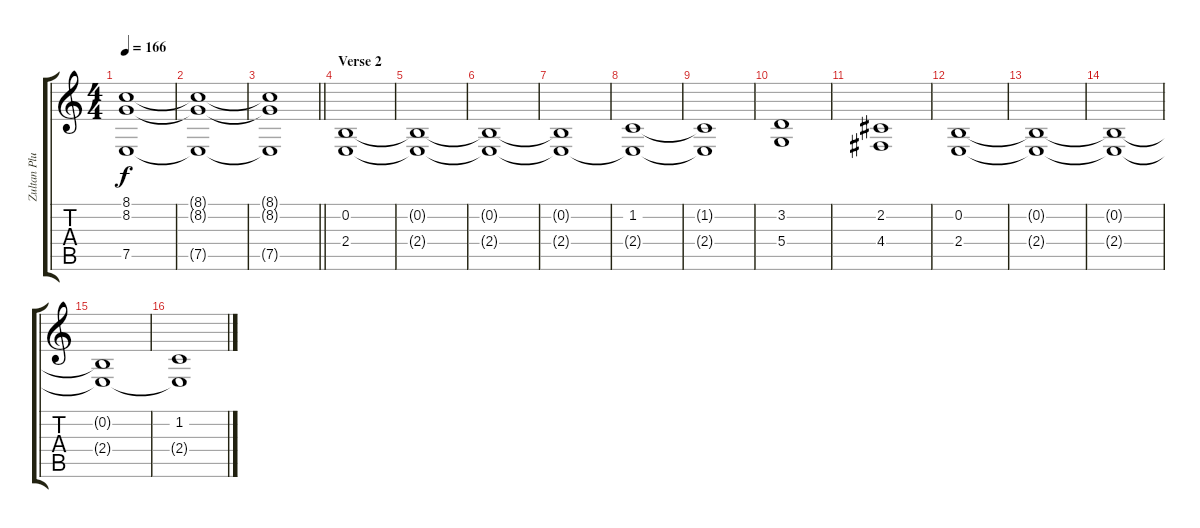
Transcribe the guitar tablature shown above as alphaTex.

\track ("Zultan Pluto (Keyboard)" "Zultan Plu") {instrument synthvoice}
\staff {score tabs}
\tuning (E4 B3 G3 D3 A2 E2) {hide}
\ts (4 4)
\tempo 166
\clef g2
\ks c
(8.1{t} 8.2{t} 7.5{t}).1{dy f} |
(8.1{t} 8.2{t} 7.5{t}).1 |
\barLineRight lightlight
(8.1{t} 8.2{t} 7.5{t}).1 |
\section ("" "Verse 2")
(0.2 2.4).1 |
(0.2{t} 2.4{t}).1 |
(0.2{t} 2.4{t}).1 |
(0.2{t} 2.4{t}).1 |
(1.2 2.4{t}).1 |
(1.2{t} 2.4{t}).1 |
(3.2 5.4).1 |
(2.2 4.4).1 |
(0.2 2.4).1 |
(0.2{t} 2.4{t}).1 |
(0.2{t} 2.4{t}).1 |
(0.2{t} 2.4{t}).1 |
(1.2 2.4{t}).1
